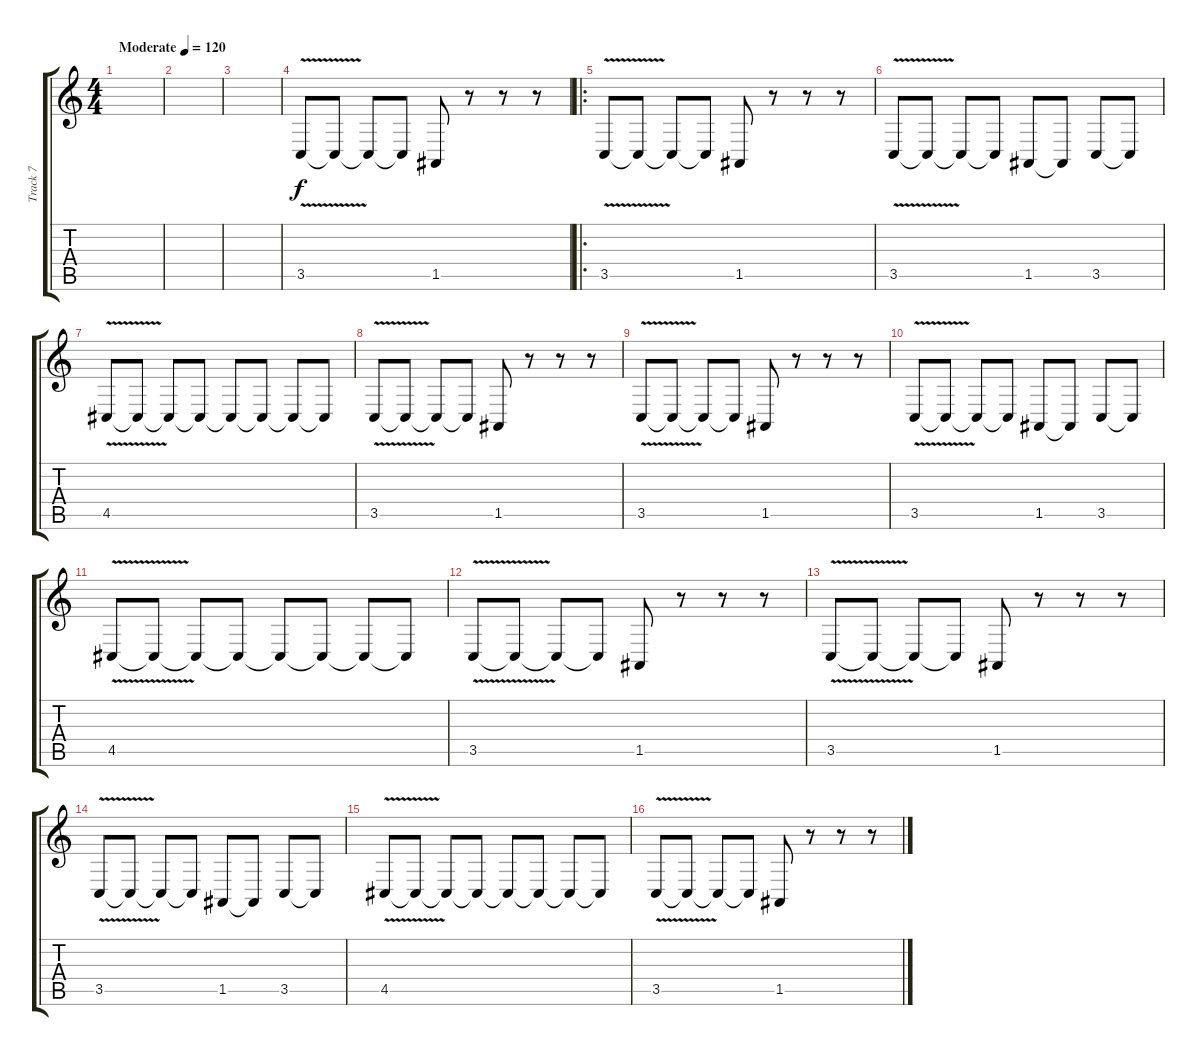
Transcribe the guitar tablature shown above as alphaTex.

\track ("Track 7" "Track 7") {instrument trumpet}
\staff {score tabs}
\tuning (E4 B3 G3 D3 A2 E2) {hide}
\ts (4 4)
\tempo (120 "Moderate")
\clef g2
\ks c
|
|
|
3.5{v}.8 3.5{t}.8 3.5{t}.8 3.5{t}.8 1.5.8 r.8 r.8 r.8 |
\ro
3.5{v}.8 3.5{t}.8 3.5{t}.8 3.5{t}.8 1.5.8 r.8 r.8 r.8 |
3.5{v}.8 3.5{t}.8 3.5{t}.8 3.5{t}.8 1.5.8 1.5{t}.8 3.5.8 3.5{t}.8 |
4.5{v}.8 4.5{t}.8 4.5{t}.8 4.5{t}.8 4.5{t}.8 4.5{t}.8 4.5{t}.8 4.5{t}.8 |
3.5{v}.8 3.5{t}.8 3.5{t}.8 3.5{t}.8 1.5.8 r.8 r.8 r.8 |
3.5{v}.8 3.5{t}.8 3.5{t}.8 3.5{t}.8 1.5.8 r.8 r.8 r.8 |
3.5{v}.8 3.5{t}.8 3.5{t}.8 3.5{t}.8 1.5.8 1.5{t}.8 3.5.8 3.5{t}.8 |
4.5{v}.8 4.5{t}.8 4.5{t}.8 4.5{t}.8 4.5{t}.8 4.5{t}.8 4.5{t}.8 4.5{t}.8 |
3.5{v}.8 3.5{t}.8 3.5{t}.8 3.5{t}.8 1.5.8 r.8 r.8 r.8 |
3.5{v}.8 3.5{t}.8 3.5{t}.8 3.5{t}.8 1.5.8 r.8 r.8 r.8 |
3.5{v}.8 3.5{t}.8 3.5{t}.8 3.5{t}.8 1.5.8 1.5{t}.8 3.5.8 3.5{t}.8 |
4.5{v}.8 4.5{t}.8 4.5{t}.8 4.5{t}.8 4.5{t}.8 4.5{t}.8 4.5{t}.8 4.5{t}.8 |
3.5{v}.8 3.5{t}.8 3.5{t}.8 3.5{t}.8 1.5.8 r.8 r.8 r.8
